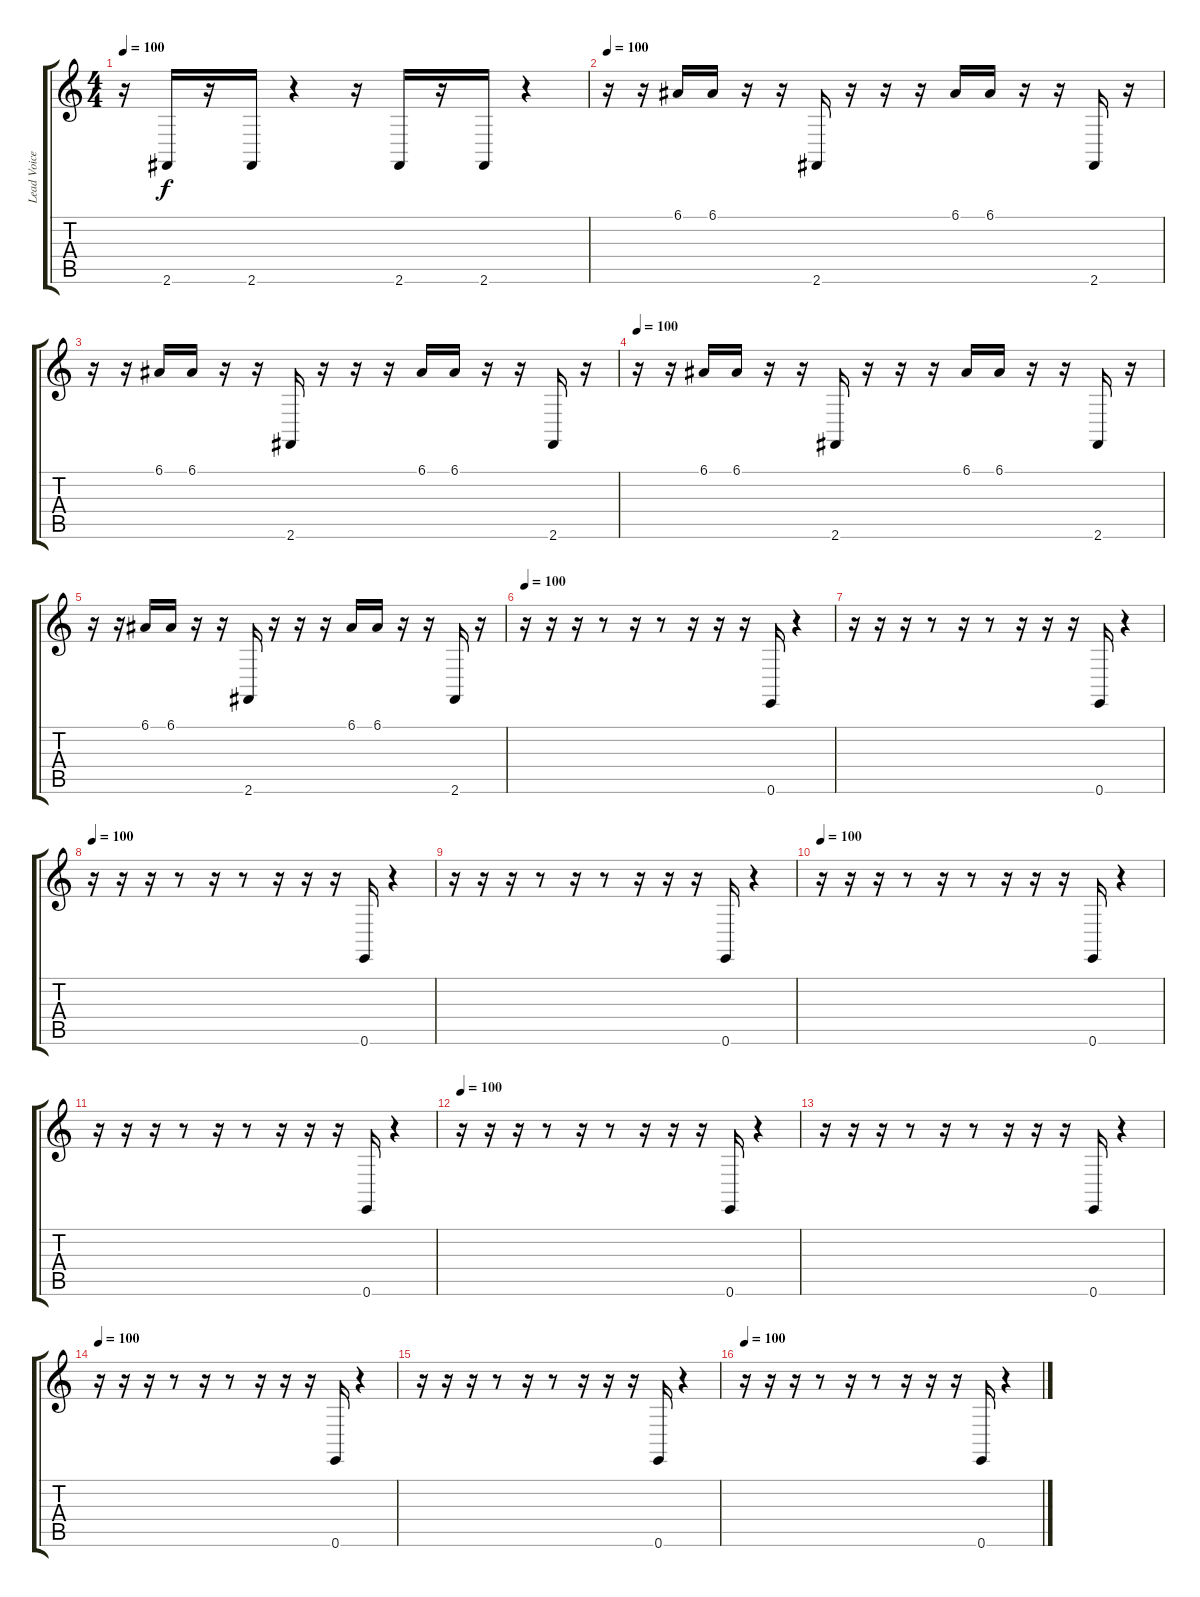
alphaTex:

\track ("Lead Voice 3" "Lead Voice") {instrument lead6voice}
\staff {score tabs}
\tuning (E4 B3 G3 D3 A2 E2) {hide}
\ts (4 4)
\tempo 100
\clef g2
\ks c
r.16{dy f} 2.6.16 r.16 2.6.16 r.4 r.16 2.6.16 r.16 2.6.16 r.4 |
\tempo 100
r.16 r.16 6.1.16 6.1.16 r.16 r.16 2.6.16 r.16 r.16 r.16 6.1.16 6.1.16 r.16 r.16 2.6.16 r.16 |
r.16 r.16 6.1.16 6.1.16 r.16 r.16 2.6.16 r.16 r.16 r.16 6.1.16 6.1.16 r.16 r.16 2.6.16 r.16 |
\tempo 100
r.16 r.16 6.1.16 6.1.16 r.16 r.16 2.6.16 r.16 r.16 r.16 6.1.16 6.1.16 r.16 r.16 2.6.16 r.16 |
r.16 r.16 6.1.16 6.1.16 r.16 r.16 2.6.16 r.16 r.16 r.16 6.1.16 6.1.16 r.16 r.16 2.6.16 r.16 |
\tempo 100
r.16 r.16 r.16 r.8 r.16 r.8 r.16 r.16 r.16 0.6.16 r.4 |
r.16 r.16 r.16 r.8 r.16 r.8 r.16 r.16 r.16 0.6.16 r.4 |
\tempo 100
r.16 r.16 r.16 r.8 r.16 r.8 r.16 r.16 r.16 0.6.16 r.4 |
r.16 r.16 r.16 r.8 r.16 r.8 r.16 r.16 r.16 0.6.16 r.4 |
\tempo 100
r.16 r.16 r.16 r.8 r.16 r.8 r.16 r.16 r.16 0.6.16 r.4 |
r.16 r.16 r.16 r.8 r.16 r.8 r.16 r.16 r.16 0.6.16 r.4 |
\tempo 100
r.16 r.16 r.16 r.8 r.16 r.8 r.16 r.16 r.16 0.6.16 r.4 |
r.16 r.16 r.16 r.8 r.16 r.8 r.16 r.16 r.16 0.6.16 r.4 |
\tempo 100
r.16 r.16 r.16 r.8 r.16 r.8 r.16 r.16 r.16 0.6.16 r.4 |
r.16 r.16 r.16 r.8 r.16 r.8 r.16 r.16 r.16 0.6.16 r.4 |
\tempo 100
r.16 r.16 r.16 r.8 r.16 r.8 r.16 r.16 r.16 0.6.16 r.4
